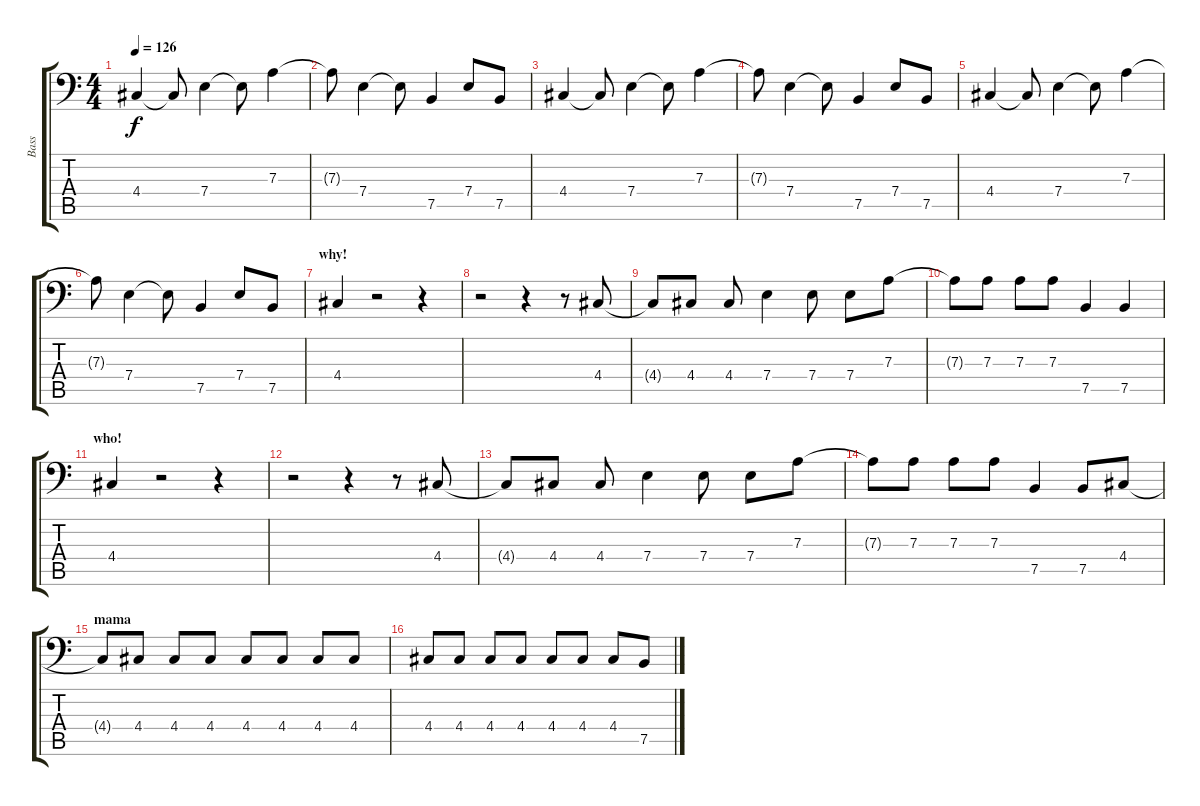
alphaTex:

\track ("Bass" "Bass") {instrument electricbassfinger}
\staff {score tabs}
\tuning (C3 G2 D2 A1 E1 B0) {hide}
\ts (4 4)
\tempo 126
\clef f4
\ks c
4.4.4{dy f instrument electricbassfinger} 4.4{t}.8 7.4.4 7.4{t}.8 7.3.4 |
7.3{t}.8 7.4.4 7.4{t}.8 7.5.4 7.4.8 7.5.8 |
4.4.4 4.4{t}.8 7.4.4 7.4{t}.8 7.3.4 |
7.3{t}.8 7.4.4 7.4{t}.8 7.5.4 7.4.8 7.5.8 |
4.4.4 4.4{t}.8 7.4.4 7.4{t}.8 7.3.4 |
7.3{t}.8 7.4.4 7.4{t}.8 7.5.4 7.4.8 7.5.8 |
\section ("" "why!")
4.4.4 r.2 r.4 |
r.2 r.4 r.8 4.4.8 |
4.4{t}.8 4.4.8 4.4.8 7.4.4 7.4.8 7.4.8 7.3.8 |
7.3{t}.8 7.3.8 7.3.8 7.3.8 7.5.4 7.5.4 |
\section ("" "who!")
4.4.4 r.2 r.4 |
r.2 r.4 r.8 4.4.8 |
4.4{t}.8 4.4.8 4.4.8 7.4.4 7.4.8 7.4.8 7.3.8 |
7.3{t}.8 7.3.8 7.3.8 7.3.8 7.5.4 7.5.8 4.4.8 |
\section ("" "mama")
4.4{t}.8 4.4.8 4.4.8 4.4.8 4.4.8 4.4.8 4.4.8 4.4.8 |
4.4.8 4.4.8 4.4.8 4.4.8 4.4.8 4.4.8 4.4.8 7.5.8
